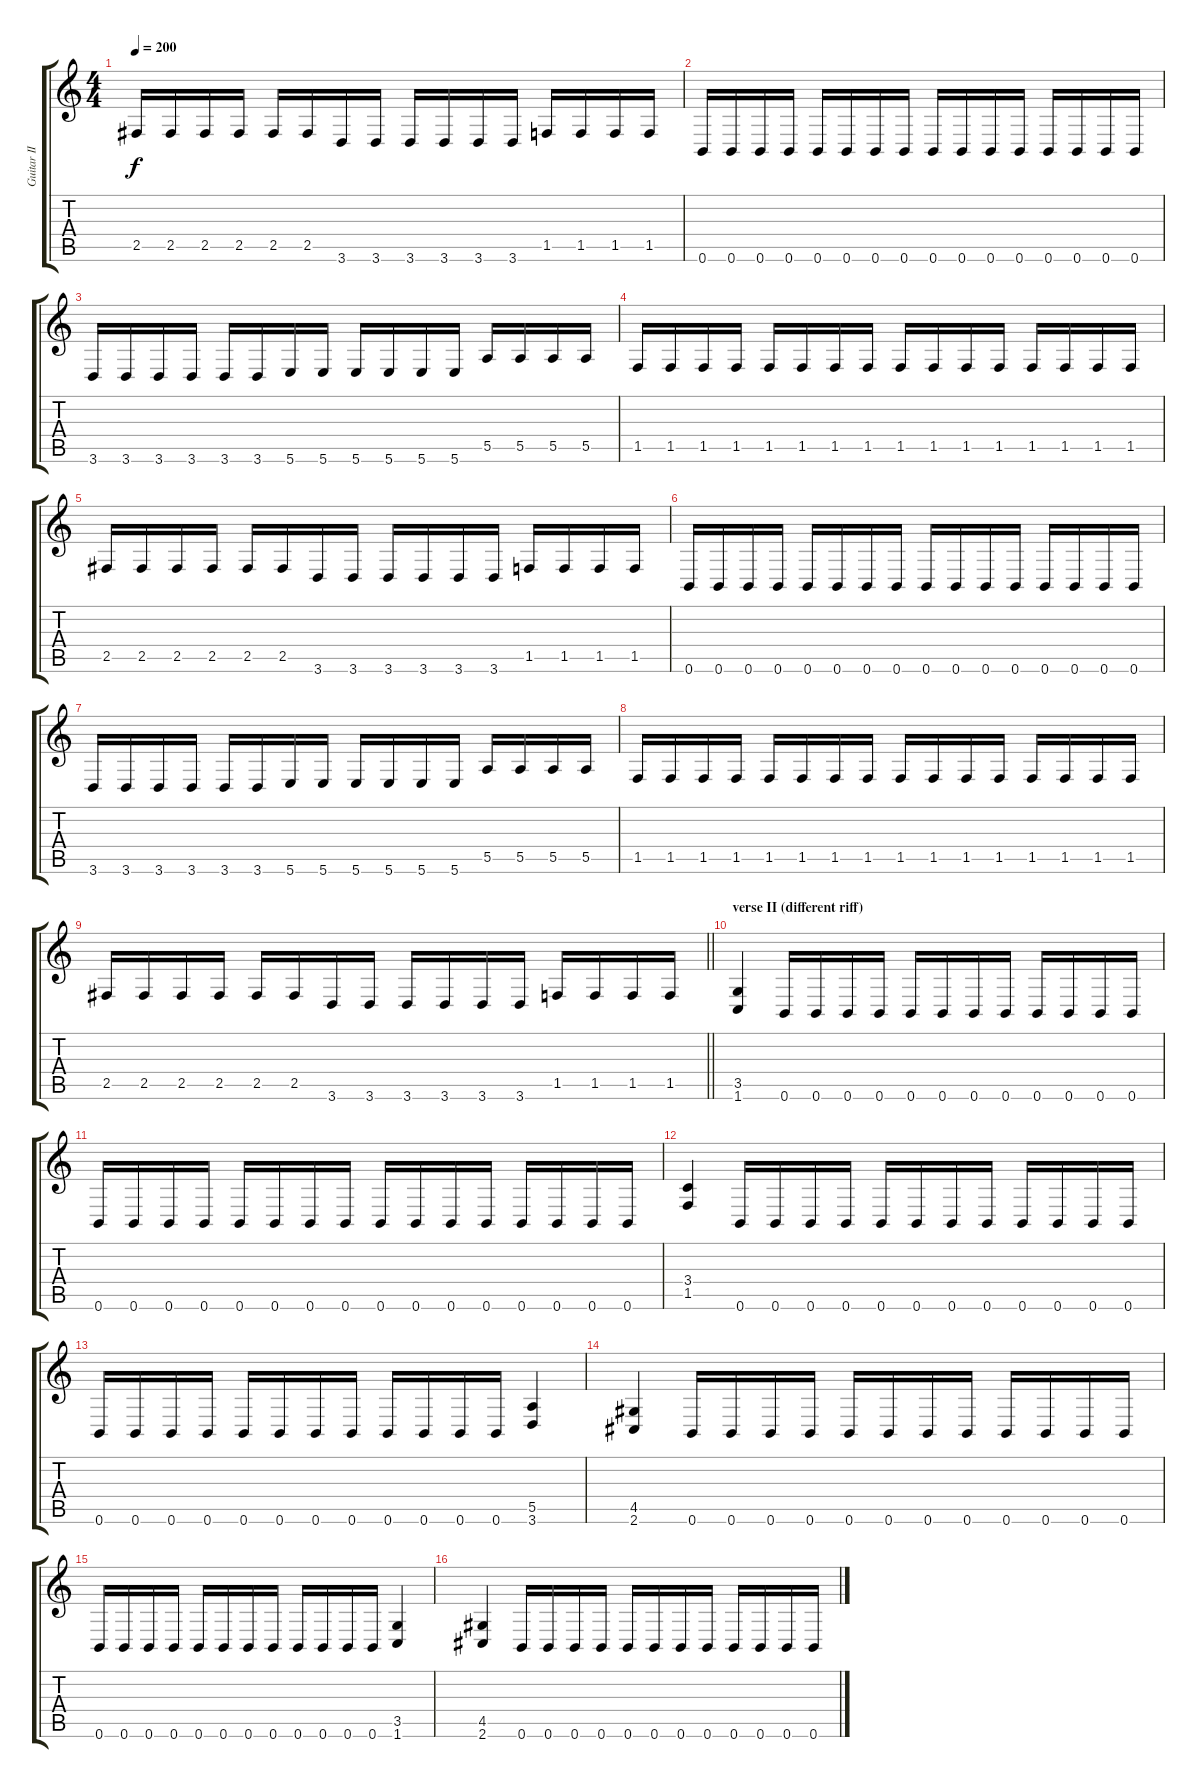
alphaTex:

\track ("Guitar II" "Guitar II") {instrument distortionguitar}
\staff {score tabs}
\tuning (B3 Gb3 D3 A2 E2 B1) {hide}
\ts (4 4)
\tempo 200
\clef g2
\ks c
2.5.16{dy f} 2.5.16 2.5.16 2.5.16 2.5.16 2.5.16 3.6.16 3.6.16 3.6.16 3.6.16 3.6.16 3.6.16 1.5.16 1.5.16 1.5.16 1.5.16 |
0.6.16 0.6.16 0.6.16 0.6.16 0.6.16 0.6.16 0.6.16 0.6.16 0.6.16 0.6.16 0.6.16 0.6.16 0.6.16 0.6.16 0.6.16 0.6.16 |
3.6.16 3.6.16 3.6.16 3.6.16 3.6.16 3.6.16 5.6.16 5.6.16 5.6.16 5.6.16 5.6.16 5.6.16 5.5.16 5.5.16 5.5.16 5.5.16 |
1.5.16 1.5.16 1.5.16 1.5.16 1.5.16 1.5.16 1.5.16 1.5.16 1.5.16 1.5.16 1.5.16 1.5.16 1.5.16 1.5.16 1.5.16 1.5.16 |
2.5.16 2.5.16 2.5.16 2.5.16 2.5.16 2.5.16 3.6.16 3.6.16 3.6.16 3.6.16 3.6.16 3.6.16 1.5.16 1.5.16 1.5.16 1.5.16 |
0.6.16 0.6.16 0.6.16 0.6.16 0.6.16 0.6.16 0.6.16 0.6.16 0.6.16 0.6.16 0.6.16 0.6.16 0.6.16 0.6.16 0.6.16 0.6.16 |
3.6.16 3.6.16 3.6.16 3.6.16 3.6.16 3.6.16 5.6.16 5.6.16 5.6.16 5.6.16 5.6.16 5.6.16 5.5.16 5.5.16 5.5.16 5.5.16 |
1.5.16 1.5.16 1.5.16 1.5.16 1.5.16 1.5.16 1.5.16 1.5.16 1.5.16 1.5.16 1.5.16 1.5.16 1.5.16 1.5.16 1.5.16 1.5.16 |
\barLineRight lightlight
2.5.16 2.5.16 2.5.16 2.5.16 2.5.16 2.5.16 3.6.16 3.6.16 3.6.16 3.6.16 3.6.16 3.6.16 1.5.16 1.5.16 1.5.16 1.5.16 |
\section ("" "verse II (different riff)")
(3.5 1.6).4 0.6.16 0.6.16 0.6.16 0.6.16 0.6.16 0.6.16 0.6.16 0.6.16 0.6.16 0.6.16 0.6.16 0.6.16 |
0.6.16 0.6.16 0.6.16 0.6.16 0.6.16 0.6.16 0.6.16 0.6.16 0.6.16 0.6.16 0.6.16 0.6.16 0.6.16 0.6.16 0.6.16 0.6.16 |
(3.4 1.5).4 0.6.16 0.6.16 0.6.16 0.6.16 0.6.16 0.6.16 0.6.16 0.6.16 0.6.16 0.6.16 0.6.16 0.6.16 |
0.6.16 0.6.16 0.6.16 0.6.16 0.6.16 0.6.16 0.6.16 0.6.16 0.6.16 0.6.16 0.6.16 0.6.16 (5.5 3.6).4 |
(4.5 2.6).4 0.6.16 0.6.16 0.6.16 0.6.16 0.6.16 0.6.16 0.6.16 0.6.16 0.6.16 0.6.16 0.6.16 0.6.16 |
0.6.16 0.6.16 0.6.16 0.6.16 0.6.16 0.6.16 0.6.16 0.6.16 0.6.16 0.6.16 0.6.16 0.6.16 (3.5 1.6).4 |
(4.5 2.6).4 0.6.16 0.6.16 0.6.16 0.6.16 0.6.16 0.6.16 0.6.16 0.6.16 0.6.16 0.6.16 0.6.16 0.6.16
